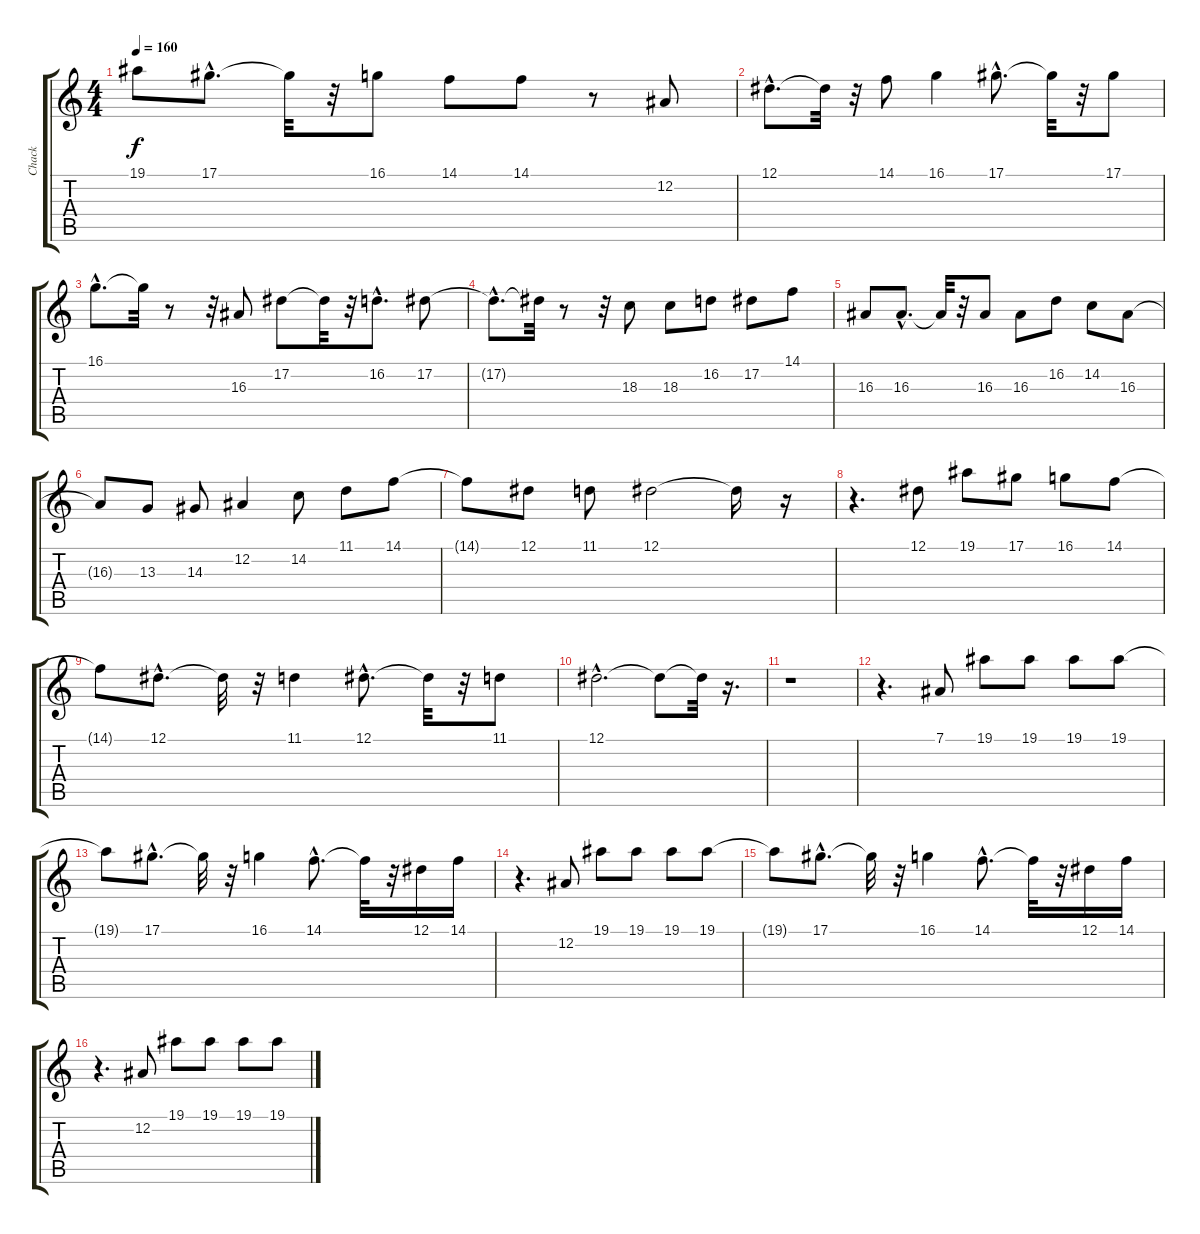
\track ("Chack" "Chack") {instrument lead3calliope}
\staff {score tabs}
\tuning (Eb4 Bb3 Gb3 Db3 Ab2 Eb2) {hide}
\ts (4 4)
\tempo 160
\clef g2
\ks c
19.1{t}.8{dy f} 17.1{hac}.8{d} 17.1{t}.32 r.32 16.1.8 14.1.8 14.1.8 r.8 12.2.8 |
12.1{hac}.8{d} 12.1{t}.32 r.32 14.1.8 16.1.4 17.1{hac}.8{d} 17.1{t}.32 r.32 17.1.8 |
16.1{hac}.8{d} 16.1{t}.32 r.8 r.32 16.3.8 17.2.8 17.2{t}.32 r.32 16.2{hac}.8{d} 17.2.8 |
17.2{hac t}.8{d} 17.2{t}.32 r.8 r.32 18.3.8 18.3.8 16.2.8 17.2.8 14.1.8 |
16.3.8 16.3{hac}.8{d} 16.3{t}.32 r.32 16.3.8 16.3.8 16.2.8 14.2.8 16.3.8 |
16.3{t}.8 13.3.8 14.3.8 12.2.4 14.2.8 11.1.8 14.1.8 |
14.1{t}.8 12.1.8 11.1.8 12.1.2 12.1{t}.16 r.16 |
r.4{d} 12.1.8 19.1.8 17.1.8 16.1.8 14.1.8 |
14.1{t}.8 12.1{hac}.8{d} 12.1{t}.32 r.32 11.1.4 12.1{hac}.8{d} 12.1{t}.32 r.32 11.1.8 |
12.1{hac}.2{d} 12.1{t}.8 12.1{t}.32 r.16{d} |
r.1 |
r.4{d} 7.1.8 19.1.8 19.1.8 19.1.8 19.1.8 |
19.1{t}.8 17.1{hac}.8{d} 17.1{t}.32 r.32 16.1.4 14.1{hac}.8{d} 14.1{t}.32 r.32 12.1.16 14.1.16 |
r.4{d} 12.2.8 19.1.8 19.1.8 19.1.8 19.1.8 |
19.1{t}.8 17.1{hac}.8{d} 17.1{t}.32 r.32 16.1.4 14.1{hac}.8{d} 14.1{t}.32 r.32 12.1.16 14.1.16 |
r.4{d} 12.2.8 19.1.8 19.1.8 19.1.8 19.1.8
